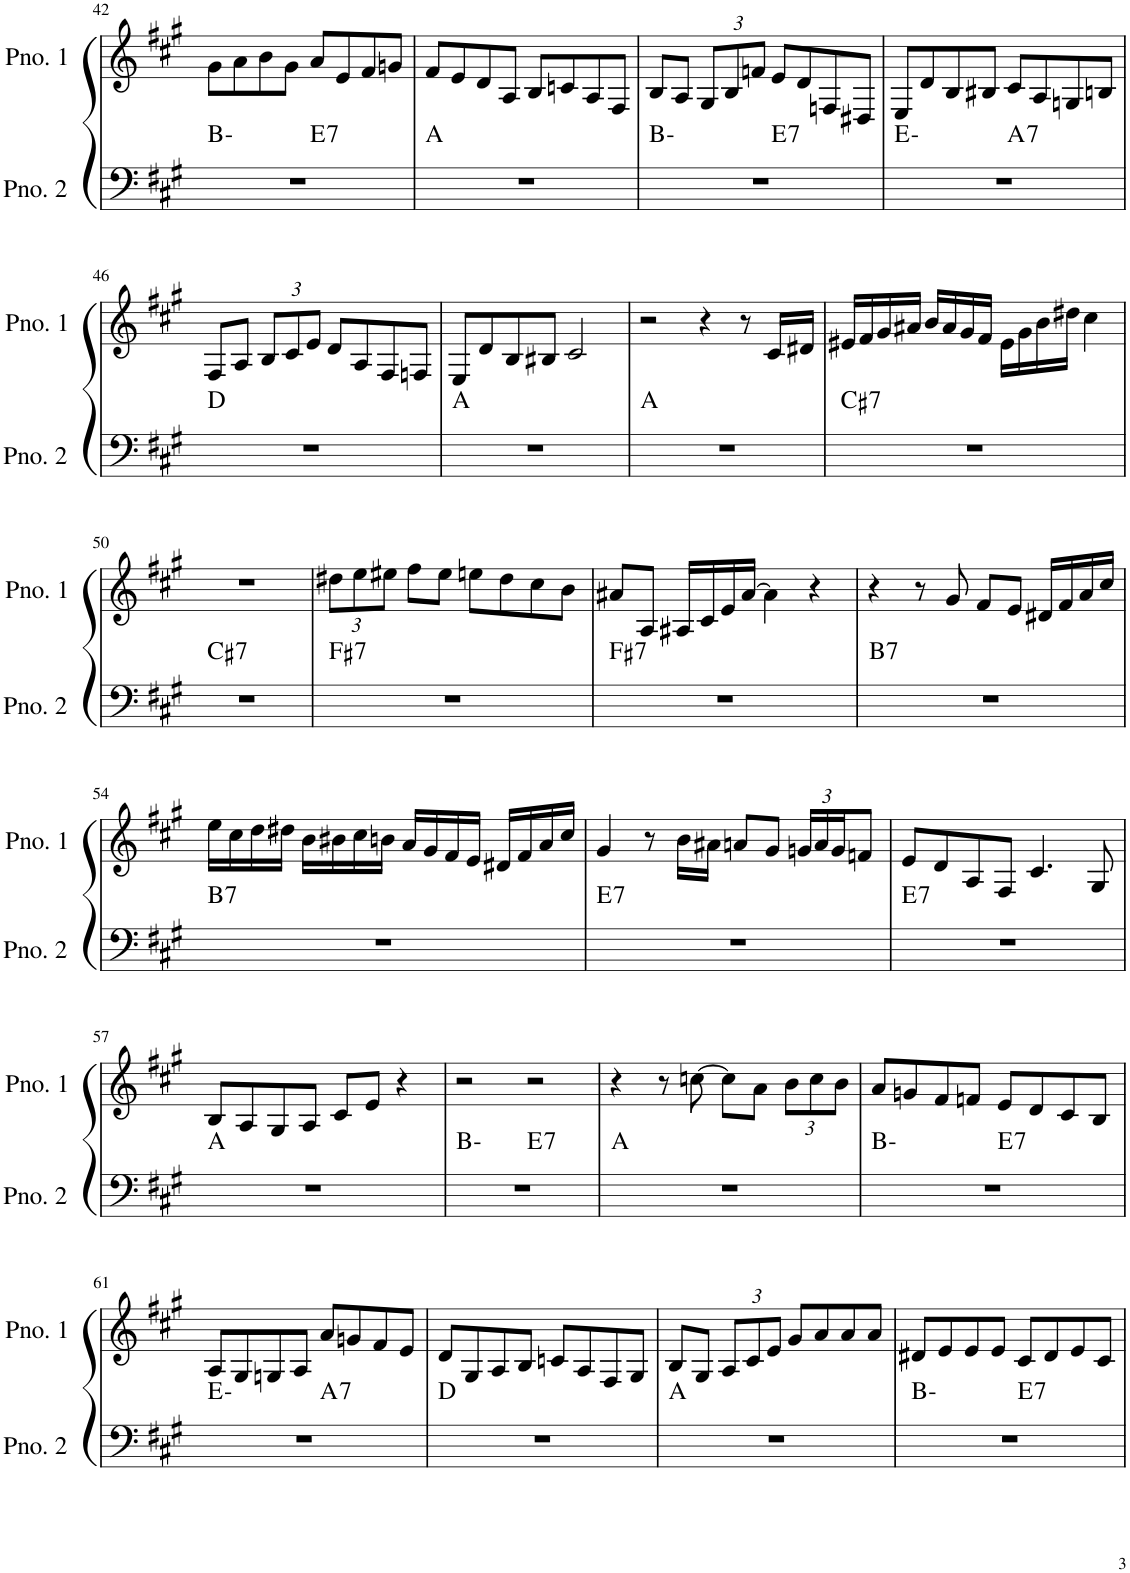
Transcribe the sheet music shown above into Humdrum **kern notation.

**kern	**harte	**kern
*part2	*part2	*part1
*staff2	*	*staff1
*I"ピアノ 2	*	*I"ピアノ 1
!!LO:PB:g=z
*clefF4	*	*clefG2
*k[f#c#g#]	*	*k[f#c#g#]
*M4/4	*	*M4/4
=42	=42	=42
*^	*	*
1r	2ryy	B:min	8g#\L
.	.	.	8a\
.	.	.	8b\
.	.	.	8g#\J
!	!	!LO:H:kt=7	!
.	2ryy	E:7	8a/L
.	.	.	8e/
.	.	.	8f#/
.	.	.	8gn/J
*v	*v	*	*
=43	=43	=43
1r	A:maj	8f#/L
.	.	8e/
.	.	8d/
.	.	8A/J
.	.	8B/L
.	.	8cn/
.	.	8A/
.	.	8F#/J
=44	=44	=44
*^	*	*
1r	2ryy	B:min	8B/L
.	.	.	8A/J
*	*	*	*Xbrackettup
.	.	.	12G#/L
.	.	.	12B/
.	.	.	12fn/J
!	!	!LO:H:kt=7	!
.	2ryy	E:7	8e/L
.	.	.	8d/
.	.	.	8Fn/
.	.	.	8D#X/J
=45	=45	=45	=45
1r	2ryy	E:min	8E/L
.	.	.	8d/
.	.	.	8B/
.	.	.	8B#X/J
!	!	!LO:H:kt=7	!
.	2ryy	A:7	8c#/L
.	.	.	8A/
.	.	.	8Gn/
.	.	.	8Bn/J
*v	*v	*	*
!!LO:LB:g=z
=46	=46	=46
1r	D:maj	8F#/L
.	.	8A/J
.	.	12B/L
.	.	12c#/
.	.	12e/J
.	.	8d/L
.	.	8A/
.	.	8F#/
.	.	8Fn/J
=47	=47	=47
1r	A:maj	8E/L
.	.	8d/
.	.	8B/
.	.	8B#X/J
.	.	2c#/
=48	=48	=48
1r	A:maj	2r
.	.	4r
.	.	8r
.	.	16c#/LL
.	.	16d#X/JJ
=49	=49	=49
!	!LO:H:kt=7	!
1r	C#:7	16e#X/LL
.	.	16f#/
.	.	16g#/
.	.	16a#X/JJ
.	.	16b/LL
.	.	16a#/
.	.	16g#/
.	.	16f#/JJ
.	.	16e#\LL
.	.	16g#\
.	.	16b\
.	.	16dd#X\JJ
.	.	4cc#\
!!LO:LB:g=z
=50	=50	=50
!	!LO:H:kt=7	!
1r	C#:7	1r
=51	=51	=51
!	!LO:H:kt=7	!
1r	F#:7	12dd#X\L
.	.	12ee\
.	.	12ee#X\J
.	.	8ff#\L
.	.	8ee#\J
.	.	8een\L
.	.	8dd#\
.	.	8cc#\
.	.	8b\J
=52	=52	=52
!	!LO:H:kt=7	!
1r	F#:7	8a#X/L
.	.	8A/J
.	.	16A#X/LL
.	.	16c#/
.	.	16e/
.	.	[16a#/JJ
.	.	4a#\]
.	.	4r
=53	=53	=53
!	!LO:H:kt=7	!
1r	B:7	4r
.	.	8r
.	.	8g#/
.	.	8f#/L
.	.	8e/J
.	.	16d#X/LL
.	.	16f#/
.	.	16a/
.	.	16cc#/JJ
!!LO:LB:g=z
=54	=54	=54
!	!LO:H:kt=7	!
1r	B:7	16ee\LL
.	.	16cc#\
.	.	16dd\
.	.	16dd#X\JJ
.	.	16b\LL
.	.	16b#X\
.	.	16cc#\
.	.	16bn\JJ
.	.	16a/LL
.	.	16g#/
.	.	16f#/
.	.	16e/JJ
.	.	16d#X/LL
.	.	16f#/
.	.	16a/
.	.	16cc#/JJ
=55	=55	=55
!	!LO:H:kt=7	!
1r	E:7	4g#/
.	.	8r
.	.	16b\LL
.	.	16a#X\JJ
.	.	8an/L
.	.	8g#/J
.	.	24gn/LL
.	.	24a/
.	.	24g/J
.	.	8fn/J
=56	=56	=56
!	!LO:H:kt=7	!
1r	E:7	8e/L
.	.	8d/
.	.	8A/
.	.	8F#/J
.	.	4.c#/
.	.	8G#/
!!LO:LB:g=z
=57	=57	=57
1r	A:maj	8B/L
.	.	8A/
.	.	8G#/
.	.	8A/J
.	.	8c#/L
.	.	8e/J
.	.	4r
=58	=58	=58
*^	*	*
1r	2ryy	B:min	2r
!	!	!LO:H:kt=7	!
.	2ryy	E:7	2r
*v	*v	*	*
=59	=59	=59
1r	A:maj	4r
.	.	8r
.	.	[8ccn\
.	.	8cc\L]
.	.	8a\J
.	.	12b\L
.	.	12cc\
.	.	12b\J
=60	=60	=60
*^	*	*
1r	2ryy	B:min	8a/L
.	.	.	8gn/
.	.	.	8f#/
.	.	.	8fn/J
!	!	!LO:H:kt=7	!
.	2ryy	E:7	8e/L
.	.	.	8d/
.	.	.	8c#/
.	.	.	8B/J
!!LO:LB:g=z
=61	=61	=61	=61
1r	2ryy	E:min	8A/L
.	.	.	8G#/
.	.	.	8Gn/
.	.	.	8A/J
!	!	!LO:H:kt=7	!
.	2ryy	A:7	8a/L
.	.	.	8gn/
.	.	.	8f#/
.	.	.	8e/J
*v	*v	*	*
=62	=62	=62
1r	D:maj	8d/L
.	.	8G#/
.	.	8A/
.	.	8B/J
.	.	8cn/L
.	.	8A/
.	.	8F#/
.	.	8G#/J
=63	=63	=63
1r	A:maj	8B/L
.	.	8G#/J
.	.	12A/L
.	.	12c#/
.	.	12e/J
.	.	8g#/L
.	.	8a/
.	.	8a/
.	.	8a/J
=64	=64	=64
*^	*	*
1r	2ryy	B:min	8d#X/L
.	.	.	8e/
.	.	.	8e/
.	.	.	8e/J
!	!	!LO:H:kt=7	!
.	2ryy	E:7	8c#/L
.	.	.	8d#/
.	.	.	8e/
.	.	.	8c#/J
*v	*v	*	*
=	=	=
*-	*-	*-
